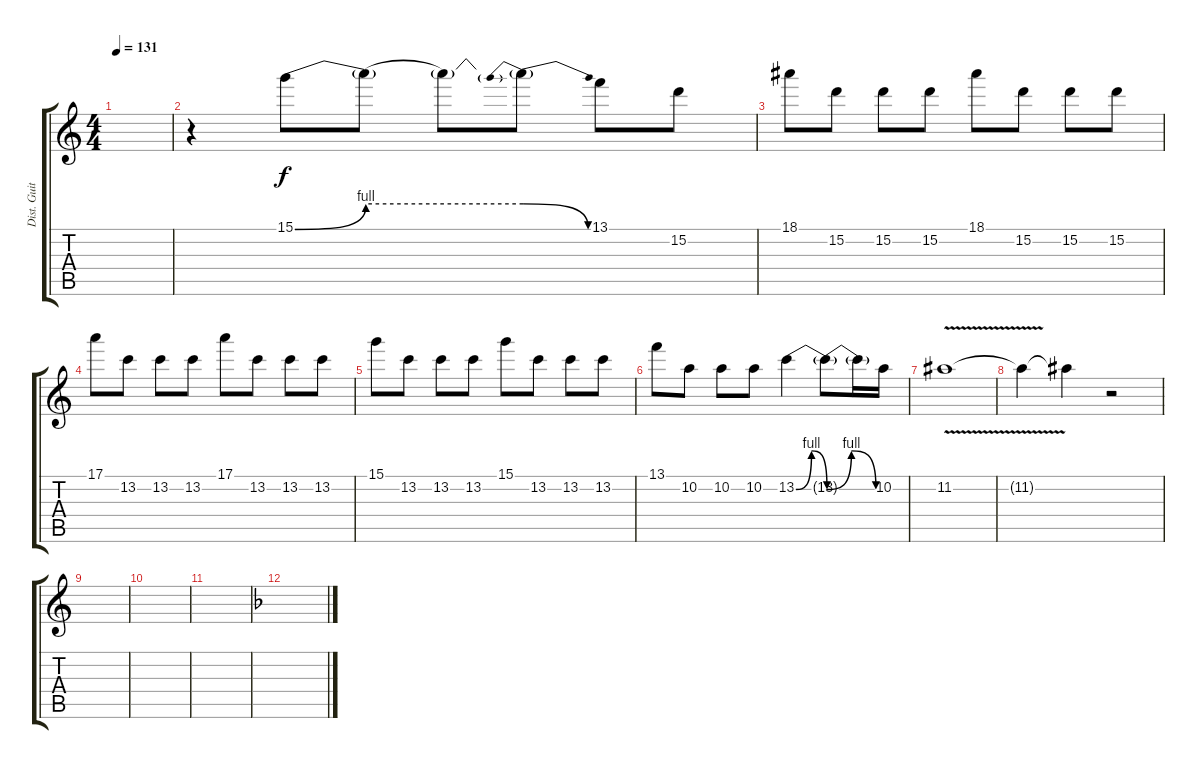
\track ("Dist. Guitar 4" "Dist. Guit") {instrument distortionguitar}
\staff {score tabs}
\tuning (E4 B3 G3 D3 A2 D2) {hide}
\ts (4 4)
\tempo 131
\clef g2
\ks c
|
r.4 15.1{be (bend 0 0 60 4)}.8 15.1{be (hold 0 4 60 4) t}.8 15.1{t}.8 15.1{be (prebendrelease 0 4 60 0) t}.8 13.1.8 15.2.8 |
18.1.8 15.2.8 15.2.8 15.2.8 18.1.8 15.2.8 15.2.8 15.2.8 |
17.1.8 13.2.8 13.2.8 13.2.8 17.1.8 13.2.8 13.2.8 13.2.8 |
15.1.8 13.2.8 13.2.8 13.2.8 15.1.8 13.2.8 13.2.8 13.2.8 |
13.1.8 10.2.8 10.2.8 10.2.8 13.2{be (bendrelease 0 0 30 4 30 4 60 0)}.4 13.2{be (bendrelease 0 0 30 4 30 4 60 0) t}.8 13.2{t}.16 10.2.16 |
11.2{v}.1 |
11.2{t}.4 11.2{t}.4 r.2 |
|
|
|
\ks f
